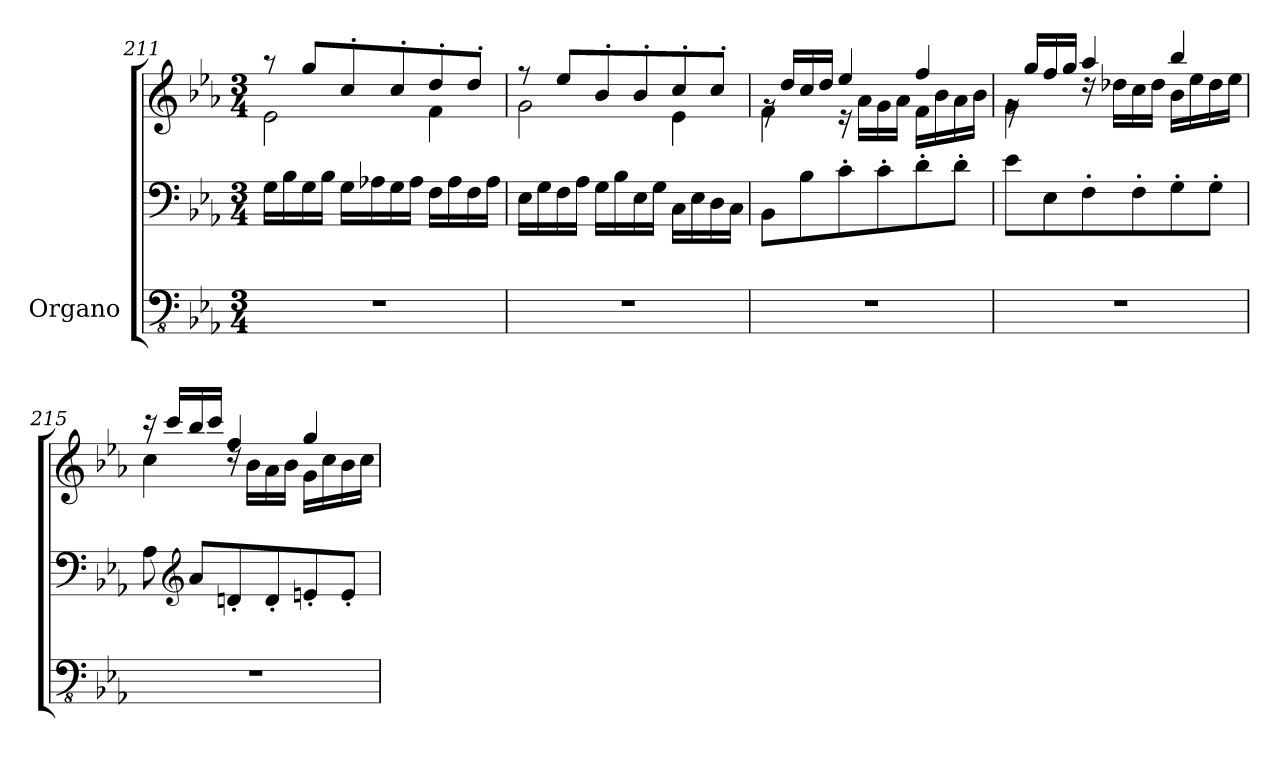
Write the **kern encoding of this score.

**kern	**kern	**kern
*part1	*part1	*part1
*staff3	*staff2	*staff1
*I"Organo	*	*
*clefFv4	*clefF4	*clefG2
*k[b-e-a-]	*k[b-e-a-]	*k[b-e-a-]
*M3/4	*M3/4	*M3/4
=211	=211	=211
*	*	*^
2.r	16G\LL	8r	2e-\
.	16B-\	.	.
.	16G\	8gg/L	.
.	16B-\JJ	.	.
.	16G\LL	8cc'/	.
.	16A-X\	.	.
.	16G\	8cc'/	.
.	16A-\JJ	.	.
.	16F\LL	8dd'/	4f\
.	16A-\	.	.
.	16F\	8dd'/J	.
.	16A-\JJ	.	.
=212	=212	=212	=212
2.r	16E-\LL	8r	2g\
.	16G\	.	.
.	16F\	8ee-/L	.
.	16A-\JJ	.	.
.	16G\LL	8b-'/	.
.	16B-\	.	.
.	16E-\	8b-'/	.
.	16G\JJ	.	.
.	16C\LL	8cc'/	4e-\
.	16E-\	.	.
.	16D\	8cc'/J	.
.	16C\JJ	.	.
!!LO:LB:g=z	!!
=213	=213	=213	=213
2.r	8BB-\L	16rg	4f\
.	.	16dd/LL	.
.	8B-\	16cc/	.
.	.	16dd/JJ	.
.	8c'\	4ee-/	16r
.	.	.	16a-\LL
.	8c'\	.	16g\
.	.	.	16a-\JJ
.	8d'\	4ff/	16f\LL
.	.	.	16b-\
.	8d'\J	.	16a-\
.	.	.	16b-\JJ
=214	=214	=214	=214
2.r	8e-\L	16rg	4g\
.	.	16gg/LL	.
.	8E-\	16ff/	.
.	.	16gg/JJ	.
.	8F'\	4aa-/	16rdd
.	.	.	16dd-X\LL
.	8F'\	.	16cc\
.	.	.	16dd-\JJ
.	8G'\	4bb-/	16b-\LL
.	.	.	16ee-\
.	8G'\J	.	16dd-\
.	.	.	16ee-\JJ
=215	=215	=215	=215
2.r	8A-\	16r	4cc\
.	.	16ccc/LL	.
*	*clefG2	*	*
.	8a-/L	16bb-/	.
.	.	16ccc/JJ	.
.	8dn'/	4ff/	16rdd
.	.	.	16b-\LL
.	8d'/	.	16a-\
.	.	.	16b-\JJ
.	8en'/	4gg/	16g\LL
.	.	.	16cc\
.	8e'/J	.	16b-\
.	.	.	16cc\JJ
*	*	*v	*v
=	=	=
*-	*-	*-
